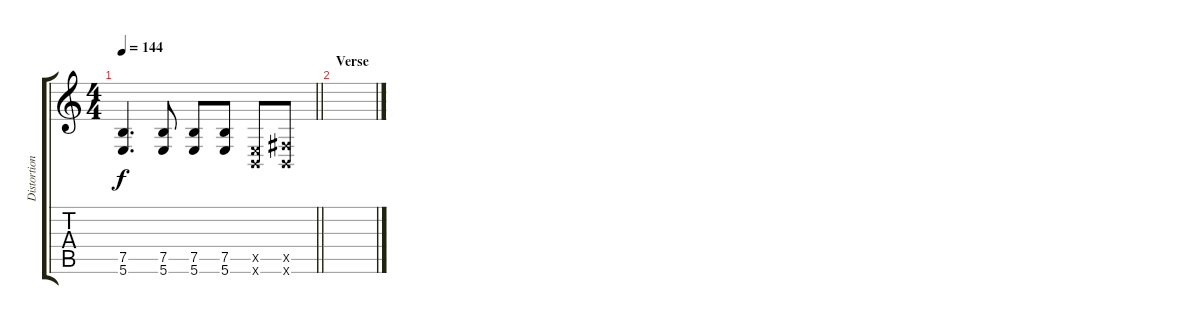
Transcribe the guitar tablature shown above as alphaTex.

\track ("Distortion 2 / Lead 2" "Distortion") {instrument distortionguitar}
\staff {score tabs}
\tuning (B3 Gb3 D3 A2 E2 B1) {hide}
\ts (4 4)
\tempo 144
\clef g2
\barLineRight lightlight
\ks c
(7.5{t} 5.6{t}).4{d dy f} (7.5 5.6).8 (7.5 5.6).8 (7.5 5.6).8 (0.5{x} 0.6{x}).8 (2.5{x} 0.6{x}).8 |
\section ("" "Verse")
